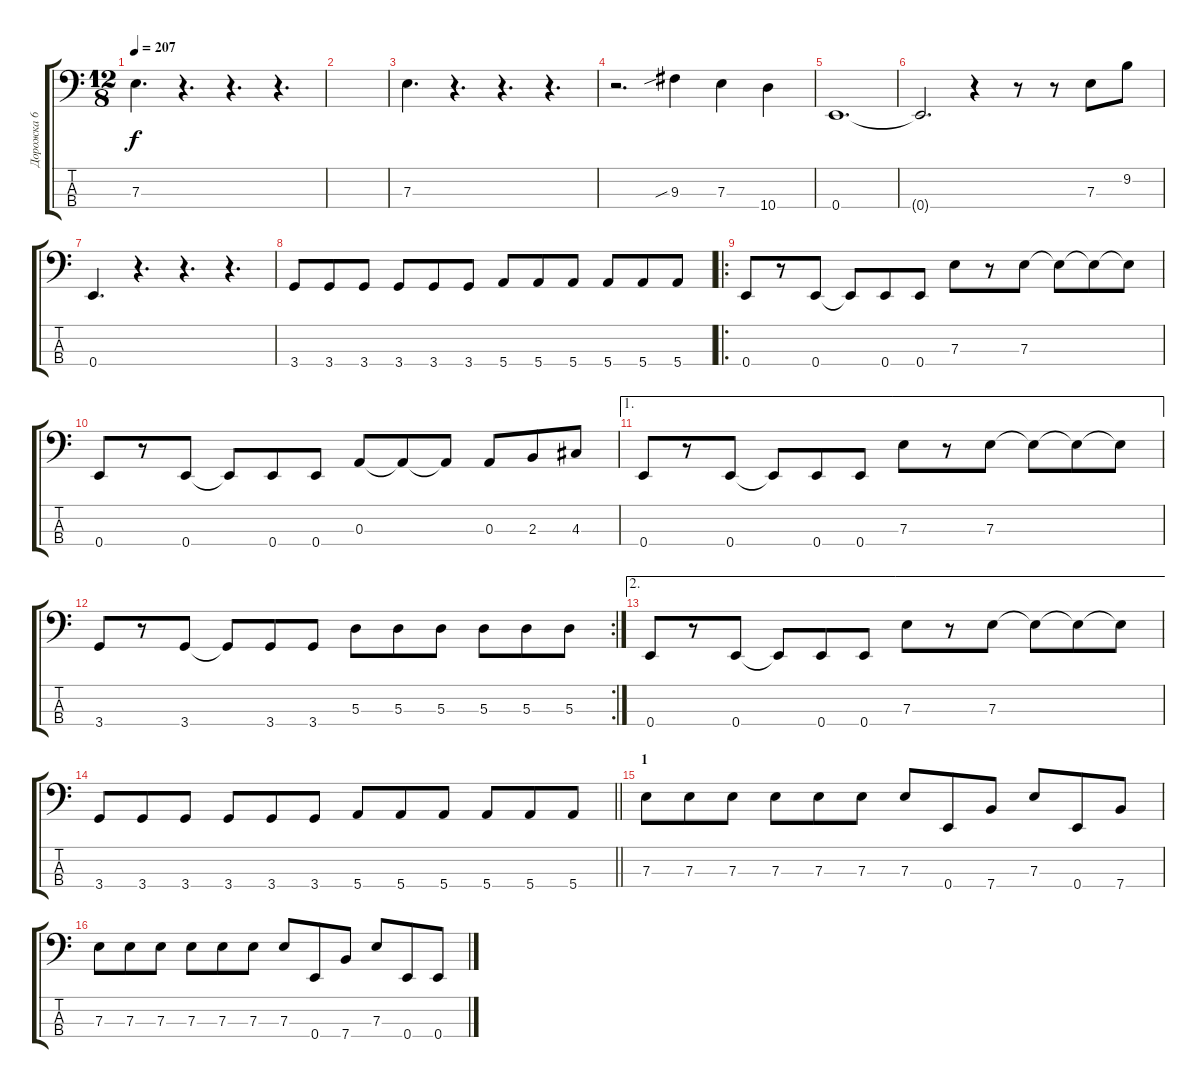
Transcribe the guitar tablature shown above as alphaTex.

\track ("Дорожка 6" "Дорожка 6") {instrument electricbassfinger}
\staff {score tabs}
\tuning (G2 D2 A1 E1) {hide}
\ts (12 8)
\tempo 207
\clef f4
\ks c
7.3.4{d dy f instrument electricbassfinger} r.4{d} r.4{d} r.4{d} |
|
7.3.4{d} r.4{d} r.4{d} r.4{d} |
r.2{d} 9.3{sib}.4 7.3.4 10.4.4 |
0.4.1{d} |
0.4{t}.2{d} r.4 r.8 r.8 7.3.8 9.2.8 |
0.4.4{d} r.4{d} r.4{d} r.4{d} |
3.4.8 3.4.8 3.4.8 3.4.8 3.4.8 3.4.8 5.4.8 5.4.8 5.4.8 5.4.8 5.4.8 5.4.8 |
\ro
0.4.8 r.8 0.4.8 0.4{t}.8 0.4.8 0.4.8 7.3.8 r.8 7.3.8 7.3{t}.8 7.3{t}.8 7.3{t}.8 |
0.4.8 r.8 0.4.8 0.4{t}.8 0.4.8 0.4.8 0.3.8 0.3{t}.8 0.3{t}.8 0.3.8 2.3.8 4.3.8 |
\ae 1
0.4.8 r.8 0.4.8 0.4{t}.8 0.4.8 0.4.8 7.3.8 r.8 7.3.8 7.3{t}.8 7.3{t}.8 7.3{t}.8 |
\rc 2
3.4.8 r.8 3.4.8 3.4{t}.8 3.4.8 3.4.8 5.3.8 5.3.8 5.3.8 5.3.8 5.3.8 5.3.8 |
\ae 2
0.4.8 r.8 0.4.8 0.4{t}.8 0.4.8 0.4.8 7.3.8 r.8 7.3.8 7.3{t}.8 7.3{t}.8 7.3{t}.8 |
\barLineRight lightlight
3.4.8 3.4.8 3.4.8 3.4.8 3.4.8 3.4.8 5.4.8 5.4.8 5.4.8 5.4.8 5.4.8 5.4.8 |
\section ("" "1")
7.3.8 7.3.8 7.3.8 7.3.8 7.3.8 7.3.8 7.3.8 0.4.8 7.4.8 7.3.8 0.4.8 7.4.8 |
7.3.8 7.3.8 7.3.8 7.3.8 7.3.8 7.3.8 7.3.8 0.4.8 7.4.8 7.3.8 0.4.8 0.4.8
